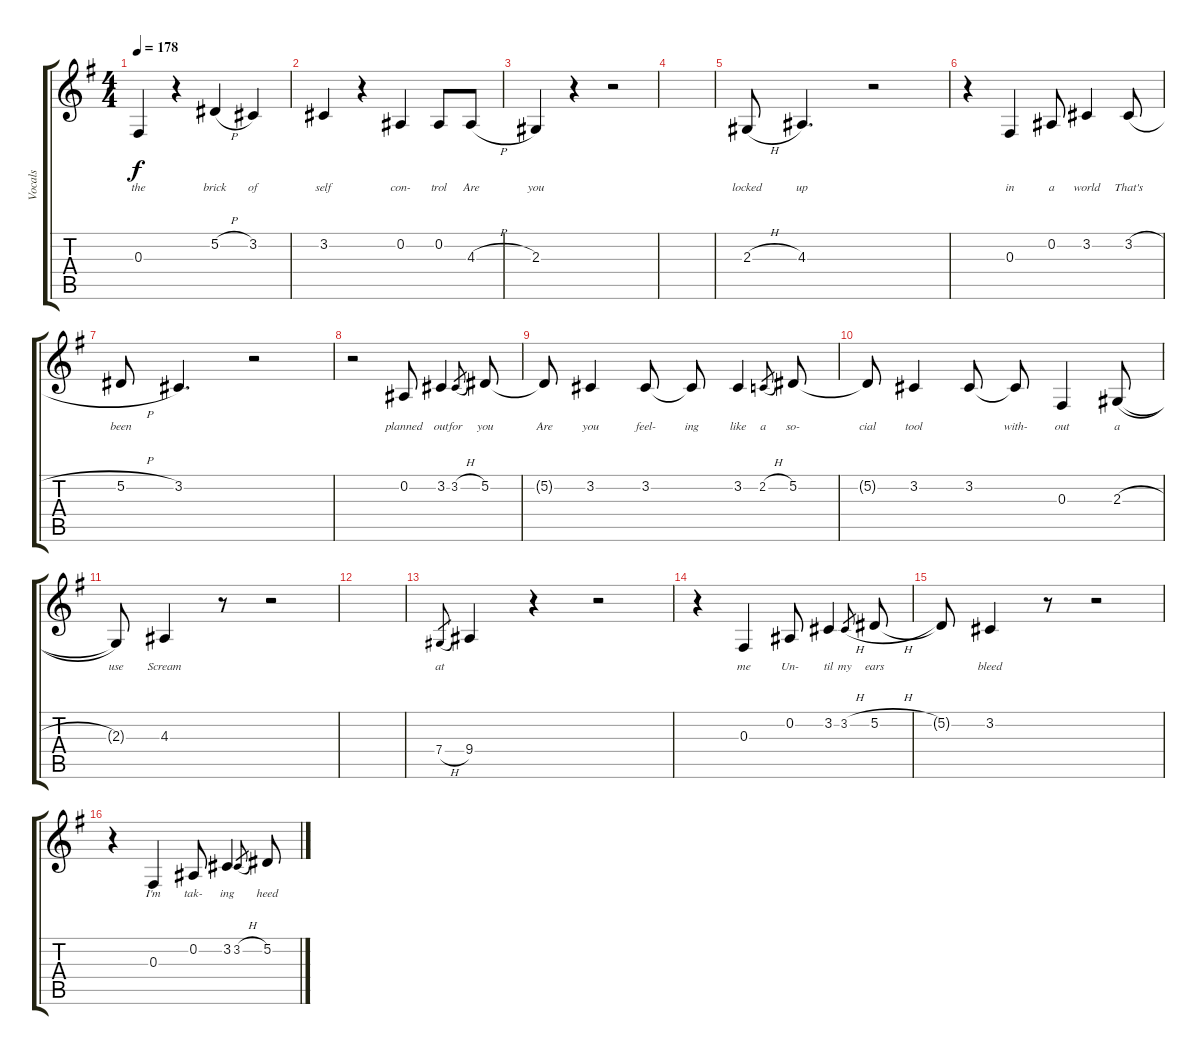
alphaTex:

\track ("Vocals" "Vocals") {instrument clarinet}
\staff {score tabs}
\tuning (Eb4 Bb3 Gb3 Db3 Ab2 Eb2) {hide}
\ts (4 4)
\tempo 178
\clef g2
\ks g
0.3.4{lyrics (0 "the") lyrics (1 "") lyrics (2 "") lyrics (3 "") lyrics (4 "") dy f} r.4 5.2{h}.4{lyrics (0 "brick") lyrics (1 "") lyrics (2 "") lyrics (3 "") lyrics (4 "")} 3.2.4{lyrics (0 "of") lyrics (1 "") lyrics (2 "") lyrics (3 "") lyrics (4 "")} |
3.2.4{lyrics (0 "self") lyrics (1 "") lyrics (2 "") lyrics (3 "") lyrics (4 "")} r.4 0.2.4{lyrics (0 "con-") lyrics (1 "") lyrics (2 "") lyrics (3 "") lyrics (4 "")} 0.2.8{lyrics (0 "trol") lyrics (1 "") lyrics (2 "") lyrics (3 "") lyrics (4 "")} 4.3{h}.8{lyrics (0 "Are") lyrics (1 "") lyrics (2 "") lyrics (3 "") lyrics (4 "")} |
2.3.4{lyrics (0 "you") lyrics (1 "") lyrics (2 "") lyrics (3 "") lyrics (4 "")} r.4 r.2 |
|
2.3{h}.8{lyrics (0 "locked") lyrics (1 "") lyrics (2 "") lyrics (3 "") lyrics (4 "")} 4.3.4{d lyrics (0 "up") lyrics (1 "") lyrics (2 "") lyrics (3 "") lyrics (4 "")} r.2 |
r.4 0.3.4{lyrics (0 "in") lyrics (1 "") lyrics (2 "") lyrics (3 "") lyrics (4 "")} 0.2.8{lyrics (0 "a") lyrics (1 "") lyrics (2 "") lyrics (3 "") lyrics (4 "")} 3.2.4{lyrics (0 "world") lyrics (1 "") lyrics (2 "") lyrics (3 "") lyrics (4 "")} 3.2{h}.8{lyrics (0 "That's") lyrics (1 "") lyrics (2 "") lyrics (3 "") lyrics (4 "")} |
5.2{h}.8{lyrics (0 "been") lyrics (1 "") lyrics (2 "") lyrics (3 "") lyrics (4 "")} 3.2.4{d lyrics (0 "") lyrics (1 "") lyrics (2 "") lyrics (3 "") lyrics (4 "")} r.2 |
r.2 0.2.8{lyrics (0 "planned") lyrics (1 "") lyrics (2 "") lyrics (3 "") lyrics (4 "")} 3.2.4{lyrics (0 "out") lyrics (1 "") lyrics (2 "") lyrics (3 "") lyrics (4 "")} 3.2{h}.8{lyrics (0 "for") lyrics (1 "") lyrics (2 "") lyrics (3 "") lyrics (4 "") gr} 5.2.8{lyrics (0 "you") lyrics (1 "") lyrics (2 "") lyrics (3 "") lyrics (4 "")} |
5.2{t}.8{lyrics (0 "Are") lyrics (1 "") lyrics (2 "") lyrics (3 "") lyrics (4 "")} 3.2.4{lyrics (0 "you") lyrics (1 "") lyrics (2 "") lyrics (3 "") lyrics (4 "")} 3.2.8{lyrics (0 "feel-") lyrics (1 "") lyrics (2 "") lyrics (3 "") lyrics (4 "")} 3.2{t}.8{lyrics (0 "ing") lyrics (1 "") lyrics (2 "") lyrics (3 "") lyrics (4 "")} 3.2.4{lyrics (0 "like") lyrics (1 "") lyrics (2 "") lyrics (3 "") lyrics (4 "")} 2.2{h}.8{lyrics (0 "a") lyrics (1 "") lyrics (2 "") lyrics (3 "") lyrics (4 "") gr} 5.2.8{lyrics (0 "so-") lyrics (1 "") lyrics (2 "") lyrics (3 "") lyrics (4 "")} |
5.2{t}.8{lyrics (0 "cial") lyrics (1 "") lyrics (2 "") lyrics (3 "") lyrics (4 "")} 3.2.4{lyrics (0 "tool") lyrics (1 "") lyrics (2 "") lyrics (3 "") lyrics (4 "")} 3.2.8{lyrics (0 "") lyrics (1 "") lyrics (2 "") lyrics (3 "") lyrics (4 "")} 3.2{t}.8{lyrics (0 "with-") lyrics (1 "") lyrics (2 "") lyrics (3 "") lyrics (4 "")} 0.3.4{lyrics (0 "out") lyrics (1 "") lyrics (2 "") lyrics (3 "") lyrics (4 "")} 2.3{h}.8{lyrics (0 "a") lyrics (1 "") lyrics (2 "") lyrics (3 "") lyrics (4 "")} |
2.3{t}.8{lyrics (0 "use") lyrics (1 "") lyrics (2 "") lyrics (3 "") lyrics (4 "")} 4.3.4{lyrics (0 "Scream") lyrics (1 "") lyrics (2 "") lyrics (3 "") lyrics (4 "")} r.8 r.2 |
|
7.4{h}.8{lyrics (0 "at") lyrics (1 "") lyrics (2 "") lyrics (3 "") lyrics (4 "") gr} 9.4.4{lyrics (0 "") lyrics (1 "") lyrics (2 "") lyrics (3 "") lyrics (4 "")} r.4 r.2 |
r.4 0.3.4{lyrics (0 "me") lyrics (1 "") lyrics (2 "") lyrics (3 "") lyrics (4 "")} 0.2.8{lyrics (0 "Un-") lyrics (1 "") lyrics (2 "") lyrics (3 "") lyrics (4 "")} 3.2.4{lyrics (0 "til") lyrics (1 "") lyrics (2 "") lyrics (3 "") lyrics (4 "")} 3.2{h}.8{lyrics (0 "my") lyrics (1 "") lyrics (2 "") lyrics (3 "") lyrics (4 "") gr} 5.2{h}.8{lyrics (0 "ears") lyrics (1 "") lyrics (2 "") lyrics (3 "") lyrics (4 "")} |
5.2{t}.8{lyrics (0 "") lyrics (1 "") lyrics (2 "") lyrics (3 "") lyrics (4 "")} 3.2.4{lyrics (0 "bleed") lyrics (1 "") lyrics (2 "") lyrics (3 "") lyrics (4 "")} r.8 r.2 |
r.4 0.3.4{lyrics (0 "I'm") lyrics (1 "") lyrics (2 "") lyrics (3 "") lyrics (4 "")} 0.2.8{lyrics (0 "tak-") lyrics (1 "") lyrics (2 "") lyrics (3 "") lyrics (4 "")} 3.2.4{lyrics (0 "ing") lyrics (1 "") lyrics (2 "") lyrics (3 "") lyrics (4 "")} 3.2{h}.8{lyrics (0 "") lyrics (1 "") lyrics (2 "") lyrics (3 "") lyrics (4 "") gr} 5.2.8{lyrics (0 "heed") lyrics (1 "") lyrics (2 "") lyrics (3 "") lyrics (4 "")}
